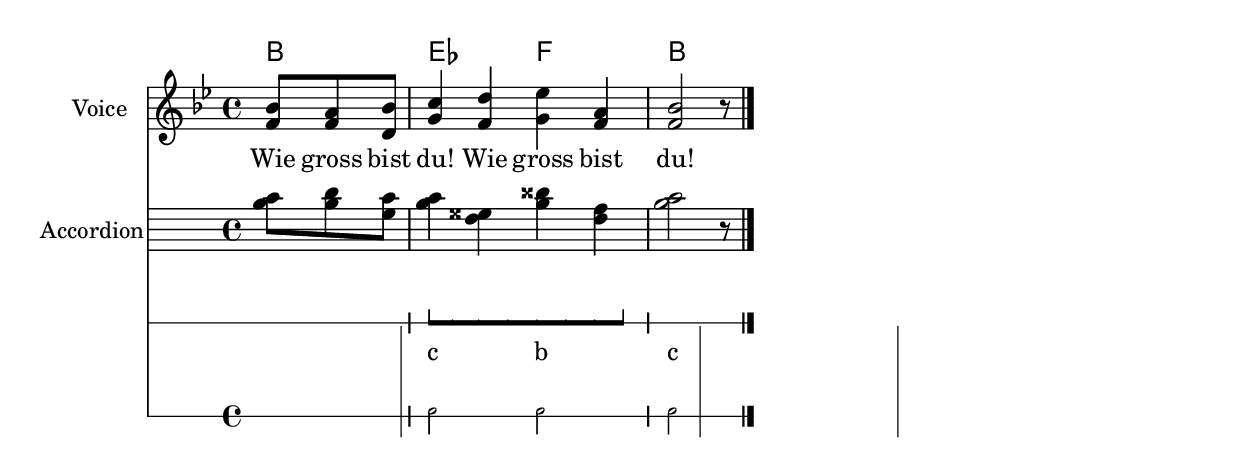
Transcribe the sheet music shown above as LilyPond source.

%% Do not edit this file; it is auto-generated from LSR http://lsr.dsi.unimi.it
%% This file is in the public domain.
\version "2.11.61"

\header {
  lsrtags = "template"

  texidoc = "
A template to write a score for a diatonic accordion.

- There is a horizontal staff indicating if the accordion must be
pushed (thick line) or pulled (thin line)

- There is a small rhythmic staff with lyrics that describes the bass
buttons to press. The bar lines are made from gridlines

- The tabulator staff for diatonic accordions shows the geographic
position of the buttons and not (as for every other instrument) the
pitch of the notes; the keys on the melody-side of the accordion are
placed in three columns and about 12 rows


In the tabulator staff notation the outermost column is described with
notes between lines, the innermost column is described with notes
between lines and a cross as accidental, and the middle column is
described with notes on a line, whereby the row in the middle is
represented on the middle line in the staff.


Some words to transpose piano notes to the diatonic accordion:


1. Every diatonic accordion is built for some keys only (for example,
for the keys of C major and F major), so it is important to transpose a
piano melody to match one of these keys. Transpose the source code, not
only the output because this code is required later on to translate it
once more to the tabulator staff. This can be done with the command
@code{displayLilyMusic}.


2. You have to alternate the push- and pull-direction of the accordion
regularly. If the player has a too long part to pull the accordion gets
broken. On the other hand, some harmonies are only available in one
direction. Considering this, decide which parts of the melody are the
push-parts and which the pull-parts.


3. For each pull- or push-part translate the piano notes to the
according tabulature representation.


This snippet comes with a useful optional macro for the jEdit text
editor. 

"
  doctitle = "Score for diatonic accordion"
} % begin verbatim

verse = \lyricmode { Wie gross bist du! Wie gross bist du! }

harmonies = \new ChordNames \chordmode {
  \germanChords
  \set chordChanges = ##t
	bes8 bes8 bes8
  es2 f
  bes1
}

NoStem = \override Stem #'transparent = ##t
NoNoteHead = \override NoteHead #'transparent = ##t
ZeroBeam = \override Beam  #'positions = #'(0 . 0)

staffTabLine = \new Staff \with {
  \remove "Time_signature_engraver"
  \remove "Clef_engraver"
} {
  \override Staff.StaffSymbol #'line-positions = #'(0)
% Shows one horizontal line. The vertical line (simulating a bar-line) is simulated with a gridline
	\set Staff.midiInstrument = #"choir aahs"
	\key c \major
	\relative c''
		{  
			% disable the following line to see the the noteheads while writing the song 
			\NoNoteHead  
			\override NoteHead #'no-ledgers = ##t

			% The beam between 8th-notes is used to draw the push-line
			%How to fast write the push-lines: 
			%	 1. write repeatedly 'c c c c c c c c |' for the whole length of the song 
			%	 2. uncomment the line \NoNoteHead
			%	 3. compile
			%	 4. Mark the positions on which push/pull changes. 
			%	    In the score-picture click on the position the push- or pull-part starts 
                        %           (on the noteHead, the cursor will change to a hand-icon).
			%	    The cursor in the source code will jump just at this position.
			%	  a) If a push-part starts there, replace the 'c' by an 'e['
			%	  b) If a pull-part starts there, replace the 'c' by an 's'
			%	 5. Switch into 'overwrite-mode' by pressing the 'ins' key. 
			%	 6. For the pull-parts overwrite the 'c' with 's' 
			%	 7. For every push-part replace the last 'c' with 'e]' 
			%        8. Switch into 'insert-mode' again 
			%	 9. At last it should look lik e.g. (s s e[ c | c c c c c c c c | c c c c c c e] s s)
			%	10. re-enable the line \NoNoteHead
			\autoBeamOff
			\ZeroBeam 
			 s8 s s e[ c c c c c c e] | s s s s s 
		}
}

%{
%}

% Accordion melody in tabulator score		
% 1. Place a copy of the piano melody below
% 2. Separate piano melody into pull- and push-parts according to the staffTabLine you've already made      
% 3. For each line: Double the line. Remark the 1st one (Keeps unchanged as reference) and then change the second line using the transformation paper
%    or the macros 'conv2diaton push.bsh' and 'conv2diaton pull.bsh' 
% Tips:
% - In jEdit Search & Replace mark the Option 'Keep Dialog'

AccordionTabTwoCBesDur = {
 % pull 1
 %<f' bes'>8 <f' a'>8 <d' bes'>8 | 
<g'' a''>8 <g'' b''>8 <e'' a''>8 | 
 % push 2
 %<g' c''>4 <f' d''> <g' ees''> <f' a'> | 
<g'' a''>4 <d'' eisis''> <g'' bisis''> <d'' f''> | 
 % pull 3
% <f' bes'>2 r8 }
 <g'' a''>2 r8 }

  AccordionTab= { \dynamicUp		
% 1. Place a copy of the piano melody above
% 2. Separate piano melody into pull- and push-parts according to the staffTabLine you've already made      
% 3. For each line: Double the line. Remark the 1st one (Keeps unchanged as reference) and then 
%    change the second line using the transformation paper
% Tips:
% - In jEdit Search & Replace mark the Option 'Keep Dialog'
% - 
\AccordionTabTwoCBesDur
 }


 
 \layout {   
 \context {
   \Staff    	  
   \consists "Grid_point_engraver"

   gridInterval = #(ly:make-moment 4 4) % 4/4 - tact. How many beats per bar

   % The following line has to be adjusted O-F-T-E-N.
   \override GridPoint #'Y-extent = #'(-2 . -21)   
 }
 \context {
    \ChoirStaff
    \remove "System_start_delimiter_engraver" 
 }
}

staffVoice = \new Staff=astaffvoice  {
	\time 4/4
	\set Staff.instrumentName="Voice"
	\set Staff.midiInstrument="voice oohs"
	\key bes \major
	\partial 8*3 
	\clef treble
	{ 	
		\context Voice = "melodyVoi" 
		{ <f' bes'>8 <f' a'>8 <d' bes'>8 | <g' c''>4 <f' d''> <g' es''> <f' a'> | <f' bes'>2 r8 }
	\bar "|."
	}
}

staffAccordionMel = \new Staff  \with { \remove "Clef_engraver" } {
	#(set-accidental-style 'forget) %Set the accidentals (Vorzeichen) for each note, 
					%do not remember them for the rest of the measure.  
	\time 4/4
	\set Staff.instrumentName="Accordion"
	\set Staff.midiInstrument="voice oohs"
	\key c \major
	\clef treble
	{ \AccordionTab \bar "|." }
}

	AltOn = #(define-music-function (parser location mag) (number?)
        	#{ \override Stem #'length = #$(* 7.0 mag)
		\override NoteHead #'font-size =
		#$(inexact->exact (* (/ 6.0 (log 2.0)) (log mag))) #})
     
	AltOff = {
		\revert Stem #'length
		\revert NoteHead #'font-size
		}

BassRhytm = {s4 s8 | c2 c2 | c2 s8 }
LyricBassRhythmI=  \lyricmode { c b | c }

staffBassRhytm = \new Staff=staffbass  \with { \remove "Clef_engraver" } {
	% This is not a RhythmicStaff  because it must be possible to append lyrics.
		
	\override Score.GridLine #'extra-offset = #'( 13.0 . 0.0 ) % x.y
	\override Staff.StaffSymbol #'line-positions = #'( 0 ) 
        % Shows one horizontal line. The vertical line (simulating a bar-line) is simulated by a grid
        % Search for 'grid' in this page to find all related functions 
	\time 4/4
	{ 	
		\context Voice = "VoiceBassRhytm" 
		\stemDown \AltOn #0.6
		\relative c''
		{   
		\BassRhytm
		}
		\AltOff
	\bar "|."
	}
}

\new Score 
\with {
 \consists "Grid_line_span_engraver" %The vertical line (simulating a bar-line) in the staffBassRhytm is a gridline 
}
\new ChoirStaff 
	<<
		\harmonies 
		\staffVoice
		\context Lyrics = "lmelodyVoi" \with {alignBelowContext=astaffvoice} { \lyricsto "melodyVoi" \verse }
		\staffAccordionMel
		\staffTabLine
		\staffBassRhytm
	\context Lyrics = "lBassRhytmAboveI" \with {alignAboveContext=staffbass} \lyricsto VoiceBassRhytm \LyricBassRhythmI
	>>
%}
